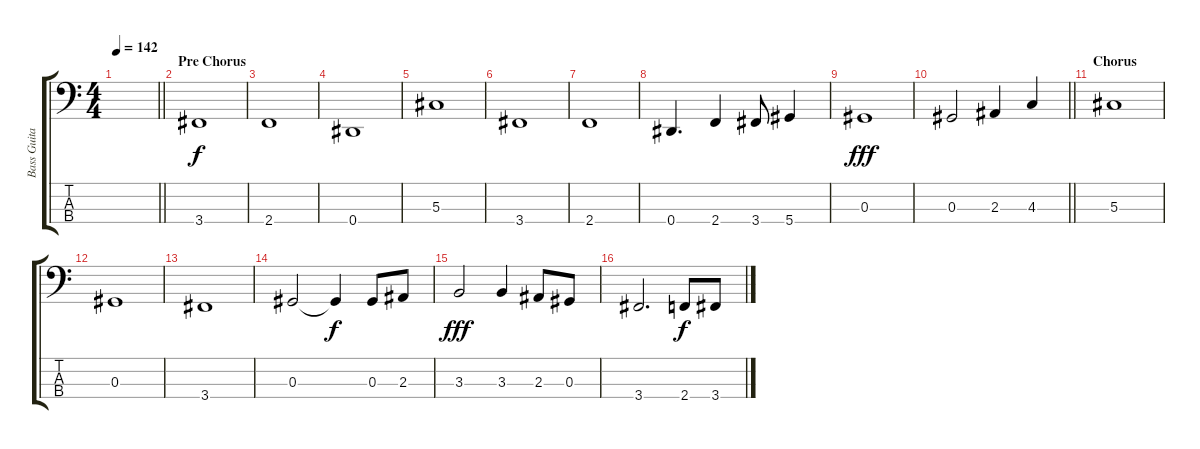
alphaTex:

\track ("Bass Guitar" "Bass Guita") {instrument electricbassfinger}
\staff {score tabs}
\tuning (Gb2 Db2 Ab1 Eb1) {hide}
\ts (4 4)
\tempo 142
\clef f4
\barLineRight lightlight
\ks c
|
\section ("" "Pre Chorus")
3.4.1 |
2.4.1 |
0.4.1 |
5.3.1 |
3.4.1 |
2.4.1 |
0.4.4{d} 2.4.4{dy f} 3.4.8 5.4.4 |
0.3.1{dy fff} |
\barLineRight lightlight
0.3.2 2.3.4 4.3.4 |
\section ("" "Chorus")
5.3.1 |
0.3.1 |
3.4.1 |
0.3.2 0.3{t}.4{dy f} 0.3.8 2.3.8 |
3.3.2{dy fff} 3.3.4 2.3.8 0.3.8 |
3.4.2{d} 2.4.8{dy f} 3.4.8
